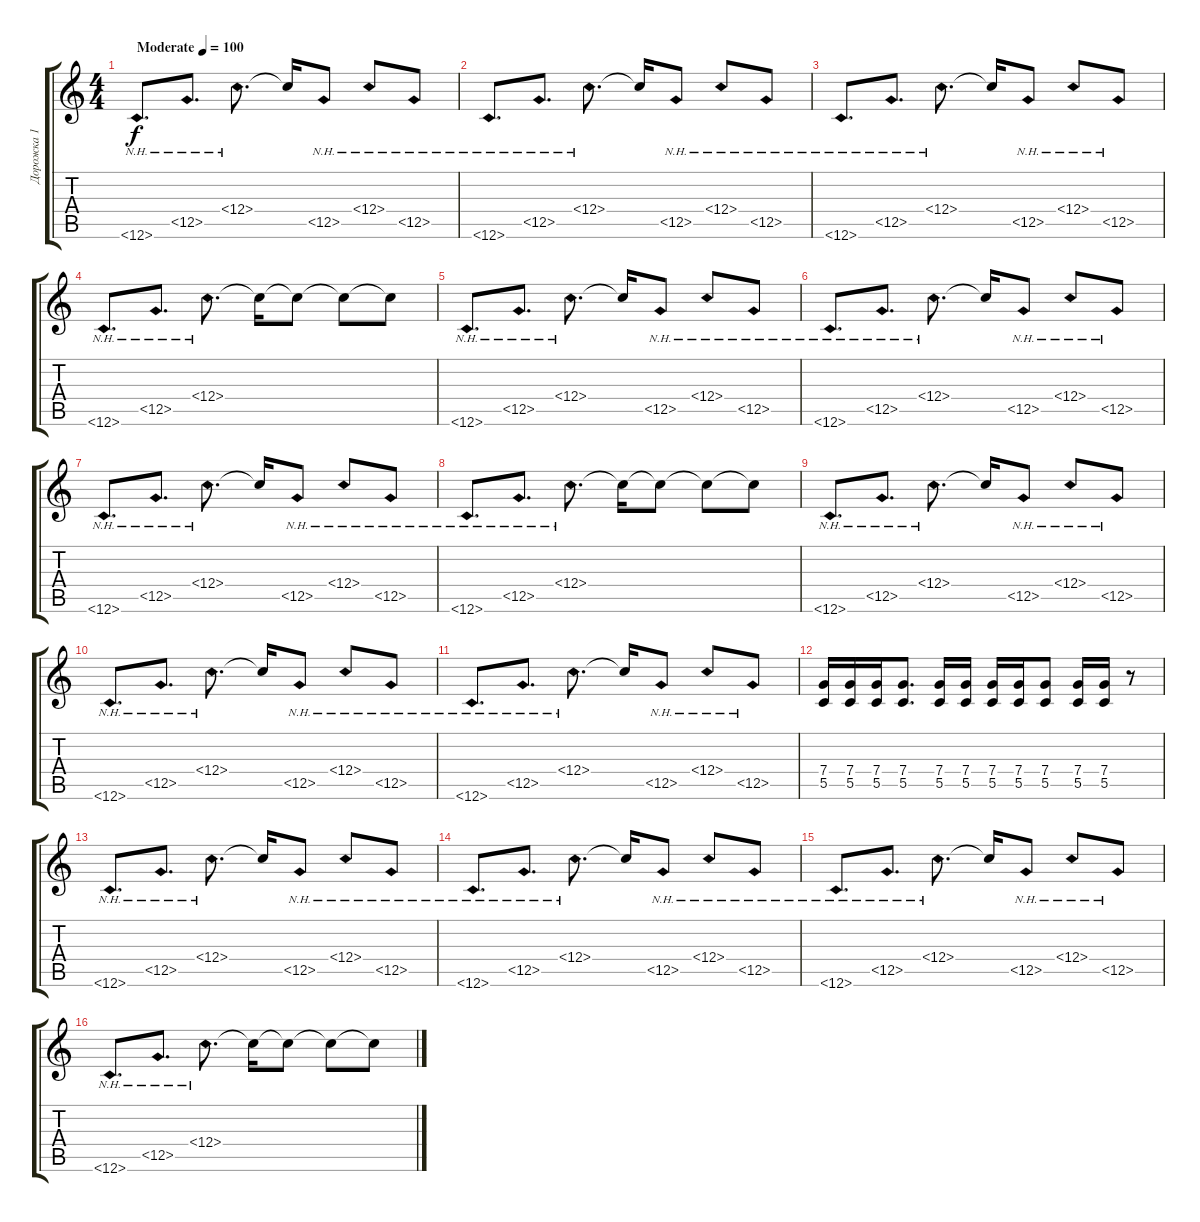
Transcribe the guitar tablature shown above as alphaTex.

\track ("Дорожка 1" "Дорожка 1") {instrument acousticguitarsteel}
\staff {score tabs}
\tuning (D4 A3 F3 C3 G2 C2) {hide}
\ts (4 4)
\tempo (100 "Moderate")
\clef g2
\ks c
12.6{nh}.8{d dy f instrument acousticguitarsteel} 12.5{nh}.8{d} 12.4{nh}.8{d} 12.4{t}.16 12.5{nh}.8 12.4{nh}.8 12.5{nh}.8 |
12.6{nh}.8{d} 12.5{nh}.8{d} 12.4{nh}.8{d} 12.4{t}.16 12.5{nh}.8 12.4{nh}.8 12.5{nh}.8 |
12.6{nh}.8{d} 12.5{nh}.8{d} 12.4{nh}.8{d} 12.4{t}.16 12.5{nh}.8 12.4{nh}.8 12.5{nh}.8 |
12.6{nh}.8{d} 12.5{nh}.8{d} 12.4{nh}.8{d} 12.4{t}.16 12.4{t}.8 12.4{t}.8 12.4{t}.8 |
12.6{nh}.8{d} 12.5{nh}.8{d} 12.4{nh}.8{d} 12.4{t}.16 12.5{nh}.8 12.4{nh}.8 12.5{nh}.8 |
12.6{nh}.8{d} 12.5{nh}.8{d} 12.4{nh}.8{d} 12.4{t}.16 12.5{nh}.8 12.4{nh}.8 12.5{nh}.8 |
12.6{nh}.8{d} 12.5{nh}.8{d} 12.4{nh}.8{d} 12.4{t}.16 12.5{nh}.8 12.4{nh}.8 12.5{nh}.8 |
12.6{nh}.8{d} 12.5{nh}.8{d} 12.4{nh}.8{d} 12.4{t}.16 12.4{t}.8 12.4{t}.8 12.4{t}.8 |
12.6{nh}.8{d} 12.5{nh}.8{d} 12.4{nh}.8{d} 12.4{t}.16 12.5{nh}.8 12.4{nh}.8 12.5{nh}.8 |
12.6{nh}.8{d} 12.5{nh}.8{d} 12.4{nh}.8{d} 12.4{t}.16 12.5{nh}.8 12.4{nh}.8 12.5{nh}.8 |
12.6{nh}.8{d} 12.5{nh}.8{d} 12.4{nh}.8{d} 12.4{t}.16 12.5{nh}.8 12.4{nh}.8 12.5{nh}.8 |
(7.4 5.5).16{instrument distortionguitar} (7.4 5.5).16 (7.4 5.5).16 (7.4 5.5).8{d} (7.4 5.5).16 (7.4 5.5).16 (7.4 5.5).16 (7.4 5.5).16 (7.4 5.5).8 (7.4 5.5).16 (7.4 5.5).16 r.8 |
12.6{nh}.8{d instrument acousticguitarsteel} 12.5{nh}.8{d} 12.4{nh}.8{d} 12.4{t}.16 12.5{nh}.8 12.4{nh}.8 12.5{nh}.8 |
12.6{nh}.8{d} 12.5{nh}.8{d} 12.4{nh}.8{d} 12.4{t}.16 12.5{nh}.8 12.4{nh}.8 12.5{nh}.8 |
12.6{nh}.8{d} 12.5{nh}.8{d} 12.4{nh}.8{d} 12.4{t}.16 12.5{nh}.8 12.4{nh}.8 12.5{nh}.8 |
12.6{nh}.8{d} 12.5{nh}.8{d} 12.4{nh}.8{d} 12.4{t}.16 12.4{t}.8 12.4{t}.8 12.4{t}.8
